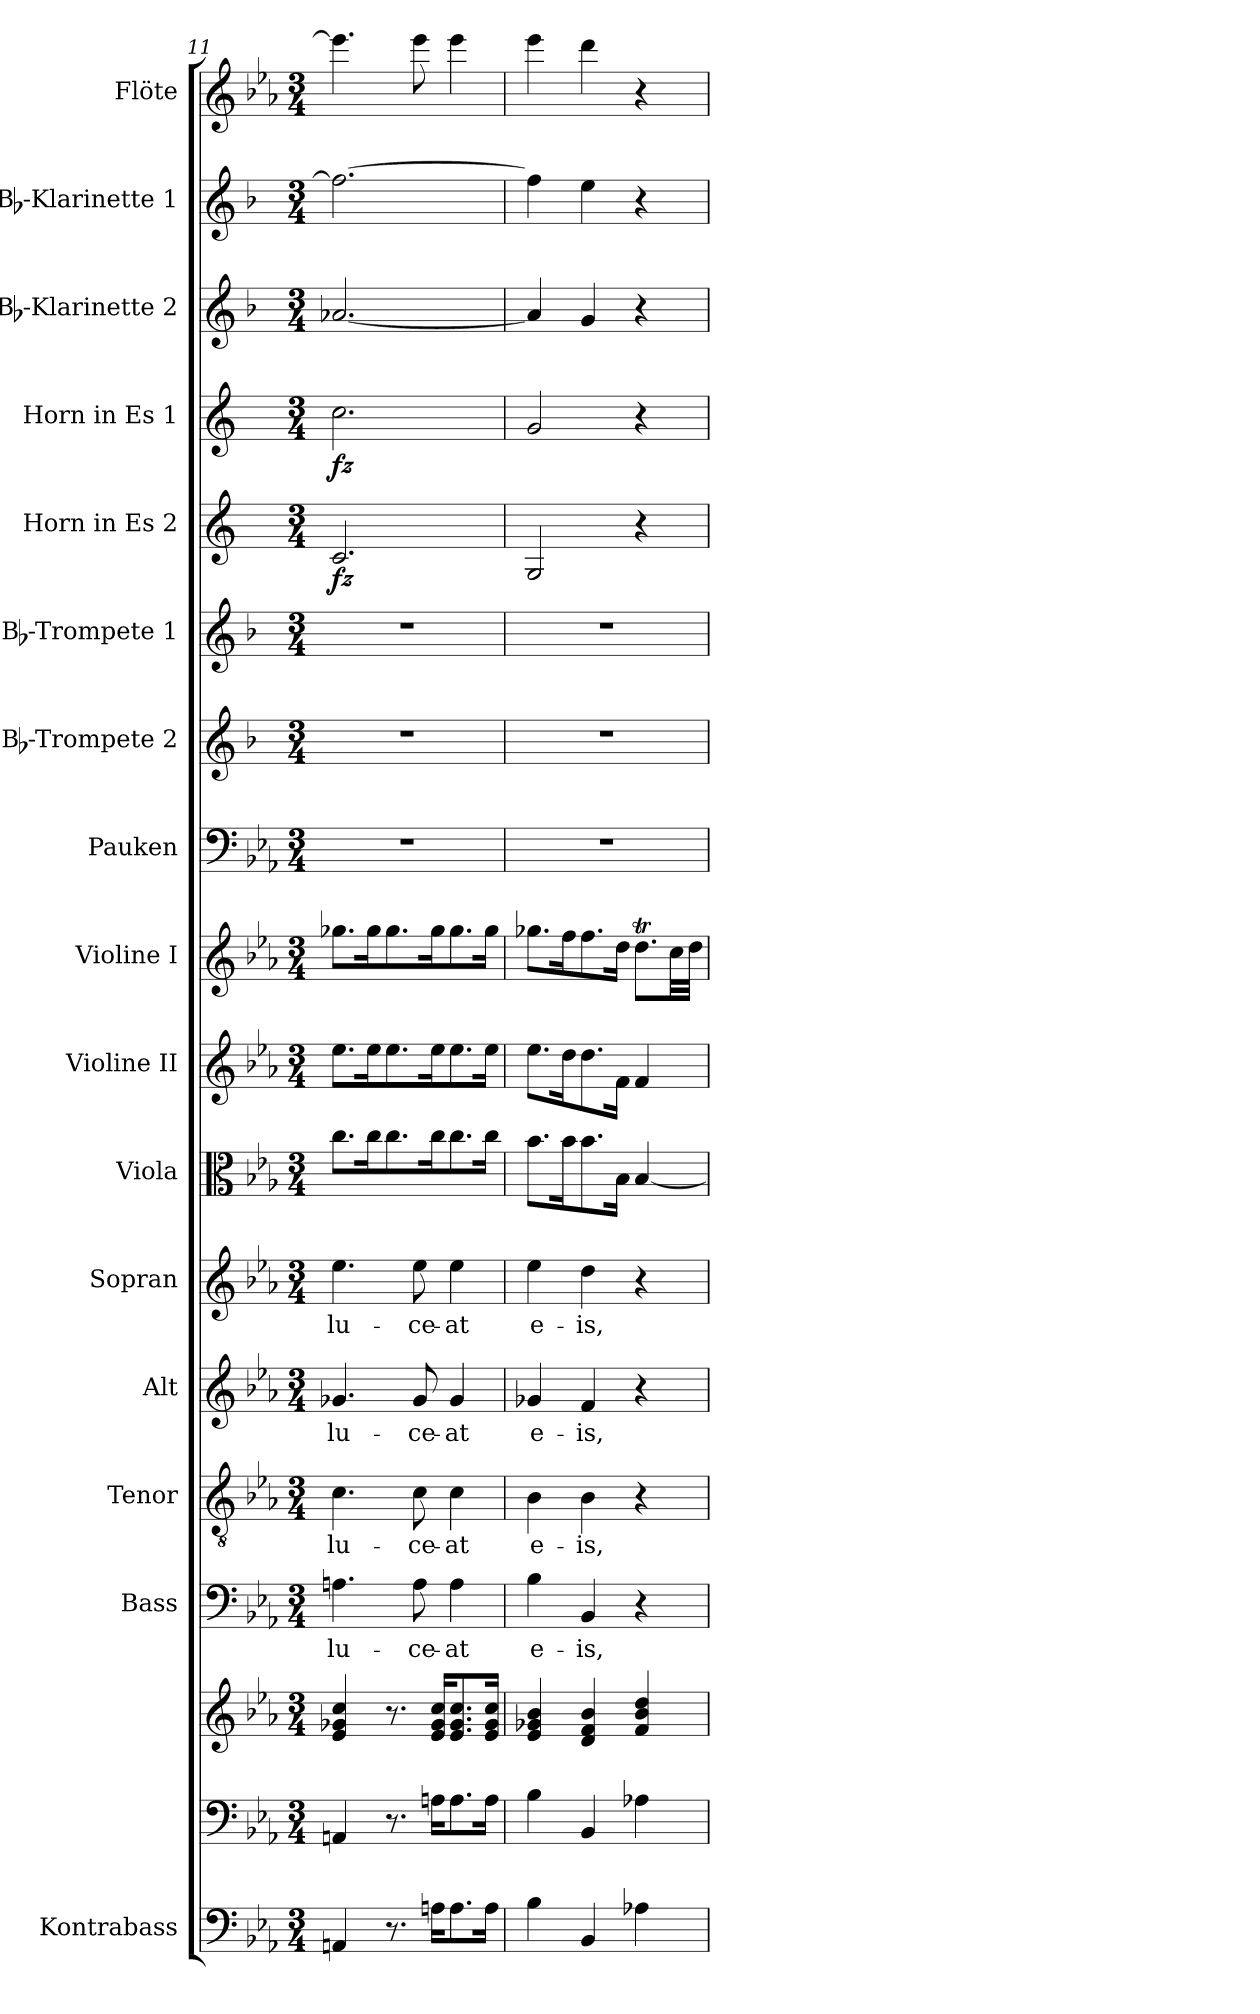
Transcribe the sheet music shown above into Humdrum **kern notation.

**kern	**kern	**kern	**kern	**text	**kern	**text	**kern	**text	**kern	**text	**kern	**kern	**kern	**kern	**kern	**kern	**kern	**dynam	**kern	**dynam	**kern	**kern	**kern
*part17	*part16	*part16	*part15	*part15	*part14	*part14	*part13	*part13	*part12	*part12	*part11	*part10	*part9	*part8	*part7	*part6	*part5	*part5	*part4	*part4	*part3	*part2	*part1
*staff18	*staff17	*staff16	*staff15	*staff15	*staff14	*staff14	*staff13	*staff13	*staff12	*staff12	*staff11	*staff10	*staff9	*staff8	*staff7	*staff6	*staff5	*staff5	*staff4	*staff4	*staff3	*staff2	*staff1
*I"Kontrabass	*	*	*I"Bass	*	*I"Tenor	*	*I"Alt	*	*I"Sopran	*	*I"Viola	*I"Violine II	*I"Violine I	*I"Pauken	*I"Bb-Trompete 2	*I"Bb-Trompete 1	*I"Horn in Es 2	*	*I"Horn in Es 1	*	*I"Bb-Klarinette 2	*I"Bb-Klarinette 1	*I"Flöte
*I'Kb.	*	*	*I'B.	*	*I'T.	*	*I'A.	*	*I'S.	*	*I'Vla.	*I'Vl. II	*I'Vl. I	*I'Pk.	*I'Bb Trp. 2	*I'Bb Trp. 1	*	*	*	*	*I'Bb Kl. 2	*I'Bb Kl. 1	*I'Fl.
*clefF4	*clefF4	*clefG2	*clefF4	*	*clefGv2	*	*clefG2	*	*clefG2	*	*clefC3	*clefG2	*clefG2	*clefF4	*clefG2	*clefG2	*clefG2	*	*clefG2	*	*clefG2	*clefG2	*clefG2
*ITrd7c12	*	*	*	*	*	*	*	*	*	*	*	*	*	*	*ITrd1c2	*ITrd1c2	*ITrd5c9	*	*ITrd5c9	*	*ITrd1c2	*ITrd1c2	*
*k[b-e-a-]	*k[b-e-a-]	*k[b-e-a-]	*k[b-e-a-]	*	*k[b-e-a-]	*	*k[b-e-a-]	*	*k[b-e-a-]	*	*k[b-e-a-]	*k[b-e-a-]	*k[b-e-a-]	*k[b-e-a-]	*k[b-e-a-]	*k[b-e-a-]	*k[b-e-a-]	*	*k[b-e-a-]	*	*k[b-e-a-]	*k[b-e-a-]	*k[b-e-a-]
*E-:	*E-:	*E-:	*E-:	*	*E-:	*	*E-:	*	*E-:	*	*E-:	*E-:	*E-:	*E-:	*E-:	*E-:	*E-:	*	*E-:	*	*E-:	*E-:	*E-:
*M3/4	*M3/4	*M3/4	*M3/4	*	*M3/4	*	*M3/4	*	*M3/4	*	*M3/4	*M3/4	*M3/4	*M3/4	*M3/4	*M3/4	*M3/4	*	*M3/4	*	*M3/4	*M3/4	*M3/4
=11	=11	=11	=11	=11	=11	=11	=11	=11	=11	=11	=11	=11	=11	=11	=11	=11	=11	=11	=11	=11	=11	=11	=11
!	!	!	!	!LO:LY:b	!	!LO:LY:b	!	!LO:LY:b	!	!LO:LY:b	!	!	!	!	!	!	!	!LO:DY:b	!	!LO:DY:b	!	!	!
4AAAn/	4AAn/	4e-/ 4g-X/ 4cc/	4.An\	lu-	4.c\	lu-	4.g-X/	lu-	4.ee-\	lu-	8.cc\L	8.ee-\L	8.gg-X\L	2.r	2.r	2.r	2.E-/	fz	2.e-\	fz	[2.g-X/	2.ee-\_	4.eee-\]
.	.	.	.	.	.	.	.	.	.	.	16cc\k	16ee-\k	16gg-\k	.	.	.	.	.	.	.	.	.	.
8.r	8.r	8.r	.	.	.	.	.	.	.	.	8.cc\	8.ee-\	8.gg-\	.	.	.	.	.	.	.	.	.	.
!	!	!	!	!LO:LY:b	!	!LO:LY:b	!	!LO:LY:b	!	!LO:LY:b	!	!	!	!	!	!	!	!	!	!	!	!	!
.	.	.	8A\	-ce-	8c\	-ce-	8g-/	-ce-	8ee-\	-ce-	.	.	.	.	.	.	.	.	.	.	.	.	8eee-\
16AAn\KL	16An\KL	16e-/ 16g-/ 16cc/KL	.	.	.	.	.	.	.	.	16cc\k	16ee-\k	16gg-\k	.	.	.	.	.	.	.	.	.	.
!	!	!	!	!LO:LY:b	!	!LO:LY:b	!	!LO:LY:b	!	!LO:LY:b	!	!	!	!	!	!	!	!	!	!	!	!	!
8.AA\	8.A\	8.e-/ 8.g-/ 8.cc/	4A\	-at	4c\	-at	4g-/	-at	4ee-\	-at	8.cc\	8.ee-\	8.gg-\	.	.	.	.	.	.	.	.	.	4eee-\
16AA\Jk	16A\Jk	16e-/ 16g-/ 16cc/Jk	.	.	.	.	.	.	.	.	16cc\Jk	16ee-\Jk	16gg-\Jk	.	.	.	.	.	.	.	.	.	.
!!LO:PB:g=z
=12	=12	=12	=12	=12	=12	=12	=12	=12	=12	=12	=12	=12	=12	=12	=12	=12	=12	=12	=12	=12	=12	=12	=12
!	!	!	!	!LO:LY:b	!	!LO:LY:b	!	!LO:LY:b	!	!LO:LY:b	!	!	!	!	!	!	!	!	!	!	!	!	!
4BB-\	4B-\	4e-/ 4g-X/ 4b-/	4B-\	e-	4B-\	e-	4g-X/	e-	4ee-\	e-	8.b-\L	8.ee-\L	8.gg-X\L	2.r	2.r	2.r	2BB-/	.	2B-/	.	4g-/]	4ee-\]	4eee-\
.	.	.	.	.	.	.	.	.	.	.	16b-\k	16dd\k	16ff\k	.	.	.	.	.	.	.	.	.	.
!	!	!	!	!LO:LY:b	!	!LO:LY:b	!	!LO:LY:b	!	!LO:LY:b	!	!	!	!	!	!	!	!	!	!	!	!	!
4BBB-/	4BB-/	4d/ 4f/ 4b-/	4BB-/	-is,	4B-\	-is,	4f/	-is,	4dd\	-is,	8.b-\	8.dd\	8.ff\	.	.	.	.	.	.	.	4f/	4dd\	4ddd\
.	.	.	.	.	.	.	.	.	.	.	16B-\Jk	16f\Jk	16dd\Jk	.	.	.	.	.	.	.	.	.	.
4AA-X\	4A-X\	4f/ 4b-/ 4dd/	4r	.	4r	.	4r	.	4r	.	[4B-/	4f/	8.ddt\L	.	.	.	4r	.	4r	.	4r	4r	4r
.	.	.	.	.	.	.	.	.	.	.	.	.	32cc\LL	.	.	.	.	.	.	.	.	.	.
.	.	.	.	.	.	.	.	.	.	.	.	.	32dd\JJJ	.	.	.	.	.	.	.	.	.	.
=	=	=	=	=	=	=	=	=	=	=	=	=	=	=	=	=	=	=	=	=	=	=	=
*-	*-	*-	*-	*-	*-	*-	*-	*-	*-	*-	*-	*-	*-	*-	*-	*-	*-	*-	*-	*-	*-	*-	*-
